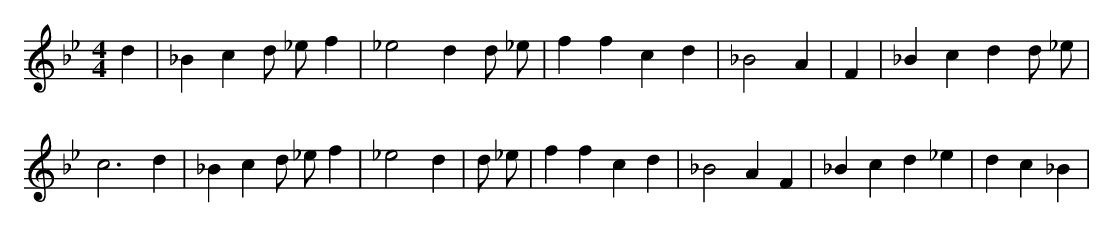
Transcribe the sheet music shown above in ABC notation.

X:1
M:4/4
L:1/8
K:Bb
d2 | _B2 c2 d _e f2 | _e4 d2 d _e | f2 f2 c2 d2 | _B4 A2 | F2 | _B2 c2 d2 d _e | c6 d2 | _B2 c2 d _e f2 | _e4 d2 | d _e | f2 f2 c2 d2 | _B4 A2 F2 | _B2 c2 d2 _e2 | d2 c2 _B2 |
